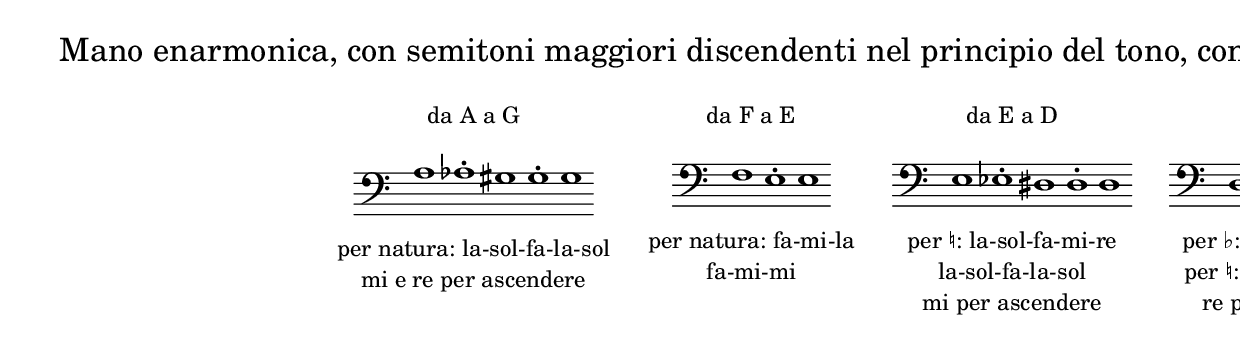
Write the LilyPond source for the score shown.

\version "2.22.2"

% Auto generated file

\header {
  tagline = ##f
}

dot = {
   \once \override Script.add-stem-support = ##f
   \once \override Script.toward-stem-shift = 0
   \once \override Script.skyline-horizontal-padding = 0
   \once \override Script.direction = 1
   \once \override Script.font-size = 1
}

\markup {
  \center-column {
    \line {
      \center-align
      \fontsize#3 { \concat { \normal-text "Mano enarmonica, con semitoni maggiori discendenti nel principio del tono, con il tono, in quattro parti diviso, per le sette lettere della mano."} }
    }
    \line {
      \center-column {
        \null
        \line {
          \left-align {  \normal-text "da A a G" }
        }

        \null
        \line {
          \score {
            <<
              \new Staff \with { instrumentName = ""} {
                \override Staff.TimeSignature.stencil = ##f
                \override Staff.NoteHead.style = #'baroque
                \accidentalStyle Score.forget
                \cadenzaOn
                \clef "bass" a1 
                \dot as1-. 
                gis1 
                \dot g1-. 
                g1 
                \cadenzaOff
              }
            >>
            \layout {
              \context {
                \Score
                \override SpacingSpanner.common-shortest-duration = #(ly:make-moment 1)
              }
            }
          }
        }
        \null
        \line {
          \left-align {  \normal-text "per natura: la-sol-fa-la-sol" }
        }
        \line {
          \left-align {  \normal-text "mi e re per ascendere" }
        }

      }
      \hspace #3 
      \center-column {
        \null
        \line {
          \left-align {  \normal-text "da F a E" }
        }

        \null
        \line {
          \score {
            <<
              \new Staff \with { instrumentName = ""} {
                \override Staff.TimeSignature.stencil = ##f
                \override Staff.NoteHead.style = #'baroque
                \accidentalStyle Score.forget
                \cadenzaOn
                \clef "bass" f1 
                \dot e1-. 
                e1 
                \cadenzaOff
              }
            >>
            \layout {
              \context {
                \Score
                \override SpacingSpanner.common-shortest-duration = #(ly:make-moment 1)
              }
            }
          }
        }
        \null
        \line {
          \left-align {  \normal-text "per natura: fa-mi-la" }
        }
        \line {
          \left-align {  \normal-text "fa-mi-mi" }
        }

      }
      \hspace #3 
      \center-column {
        \null
        \line {
          \left-align {  \normal-text "da E a D" }
        }

        \null
        \line {
          \score {
            <<
              \new Staff \with { instrumentName = ""} {
                \override Staff.TimeSignature.stencil = ##f
                \override Staff.NoteHead.style = #'baroque
                \accidentalStyle Score.forget
                \cadenzaOn
                \clef "bass" e1 
                \dot es1-. 
                dis1 
                \dot d1-. 
                d1 
                \cadenzaOff
              }
            >>
            \layout {
              \context {
                \Score
                \override SpacingSpanner.common-shortest-duration = #(ly:make-moment 1)
              }
            }
          }
        }
        \null
        \line {
          \left-align {  \normal-text "per ♮: la-sol-fa-mi-re" }
        }
        \line {
          \left-align {  \normal-text "la-sol-fa-la-sol" }
        }
        \line {
          \left-align {  \normal-text "mi per ascendere" }
        }

      }
      \hspace #3 
      \center-column {
        \null
        \line {
          \left-align {  \normal-text "da D a C" }
        }

        \null
        \line {
          \score {
            <<
              \new Staff \with { instrumentName = ""} {
                \override Staff.TimeSignature.stencil = ##f
                \override Staff.NoteHead.style = #'baroque
                \accidentalStyle Score.forget
                \cadenzaOn
                \clef "bass" d1 
                \dot des1-. 
                cis1 
                \dot c1-. 
                c1 
                \cadenzaOff
              }
            >>
            \layout {
              \context {
                \Score
                \override SpacingSpanner.common-shortest-duration = #(ly:make-moment 1)
              }
            }
          }
        }
        \null
        \line {
          \left-align {  \normal-text "per ♭: la-sol-fa-la-sol" }
        }
        \line {
          \left-align {  \normal-text "per ♮: sol-fa-la-sol-fa" }
        }
        \line {
          \left-align {  \normal-text "re per ascendere" }
        }

      }
      \hspace #3 
      \center-column {
        \null
        \line {
          \left-align {  \normal-text "da C a B" }
        }

        \null
        \line {
          \score {
            <<
              \new Staff \with { instrumentName = ""} {
                \override Staff.TimeSignature.stencil = ##f
                \override Staff.NoteHead.style = #'baroque
                \accidentalStyle Score.forget
                \cadenzaOn
                \clef "bass" c1 
                \dot b,1-. 
                b,1 
                \cadenzaOff
              }
            >>
            \layout {
              \context {
                \Score
                \override SpacingSpanner.common-shortest-duration = #(ly:make-moment 1)
              }
            }
          }
        }
        \null
        \line {
          \left-align {  \normal-text "per natura: fa-mi-mi" }
        }

      }
      \hspace #3 
      \center-column {
        \null
        \line {
          \left-align {  \normal-text "da B a A" }
        }

        \null
        \line {
          \score {
            <<
              \new Staff \with { instrumentName = ""} {
                \override Staff.TimeSignature.stencil = ##f
                \override Staff.NoteHead.style = #'baroque
                \accidentalStyle Score.forget
                \cadenzaOn
                \clef "bass" bes,1 
                \dot a,1-. 
                a,1 
                \cadenzaOff
              }
            >>
            \layout {
              \context {
                \Score
                \override SpacingSpanner.common-shortest-duration = #(ly:make-moment 1)
              }
            }
          }
        }
        \null
        \line {
          \left-align {  \normal-text "per ♭: fa-mi-la" }
        }
        \line {
          \left-align {  \normal-text "fa-mi-mi" }
        }

      }
      \hspace #3 

    }
  }
}